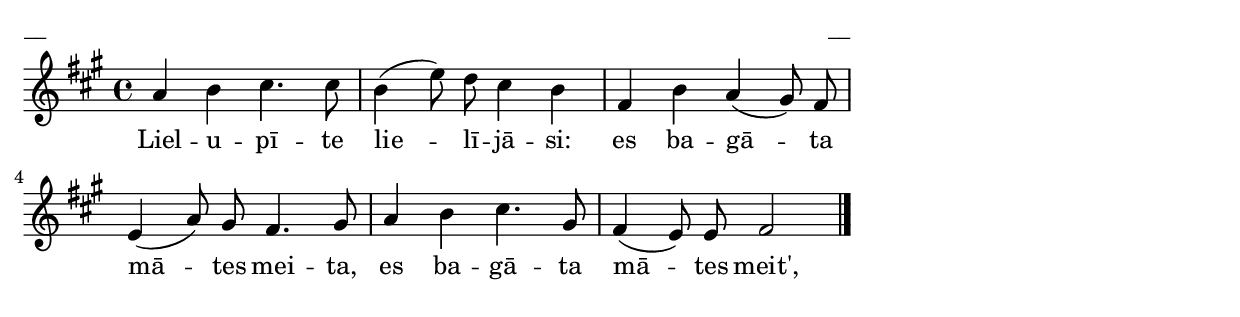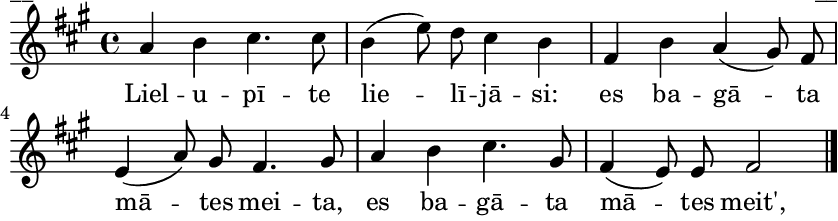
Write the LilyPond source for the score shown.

\version "2.13.18"
#(ly:set-option 'crop #t)

%\header {
%    title = " Lielupīte lielījās: es bagāta mātes meit'",Budēlīši, jūra
%}
\paper {
line-width = 14\cm
left-margin = 0.4\cm
between-system-padding = 0.1\cm
between-system-space = 0.1\cm
}
\layout {
indent = #0
ragged-last = ##f
}

voiceA = \relative c' {
\clef "treble"
\key fis \minor
\time 4/4
a'4 b cis4. cis8 |
b4( e8) d cis4 b |
fis4 b a( gis8) fis |
e4( a8) gis fis4. gis8 |
a4 b cis4. gis8 |
fis4( e8) e fis2 |
\bar "|."
}

lyricA = \lyricmode {
 Liel -- u -- pī -- te lie -- lī -- jā -- si: es ba -- gā -- ta mā -- tes mei -- ta, es ba -- gā -- ta mā -- tes meit',
} 

fullScore = <<
\new Staff {
<<
\new Voice = "voiceA" { \oneVoice \autoBeamOff \voiceA }
\new Lyrics \lyricsto "voiceA" \lyricA
>>
}
>>

\score {
\fullScore
\header { piece = "__" opus = "__" }
}
\markup { \with-color #(x11-color 'white) \sans \smaller "__" }
\score {
\unfoldRepeats
\fullScore
\midi {
\context { \Staff \remove "Staff_performer" }
\context { \Voice \consists "Staff_performer" }
}
}


